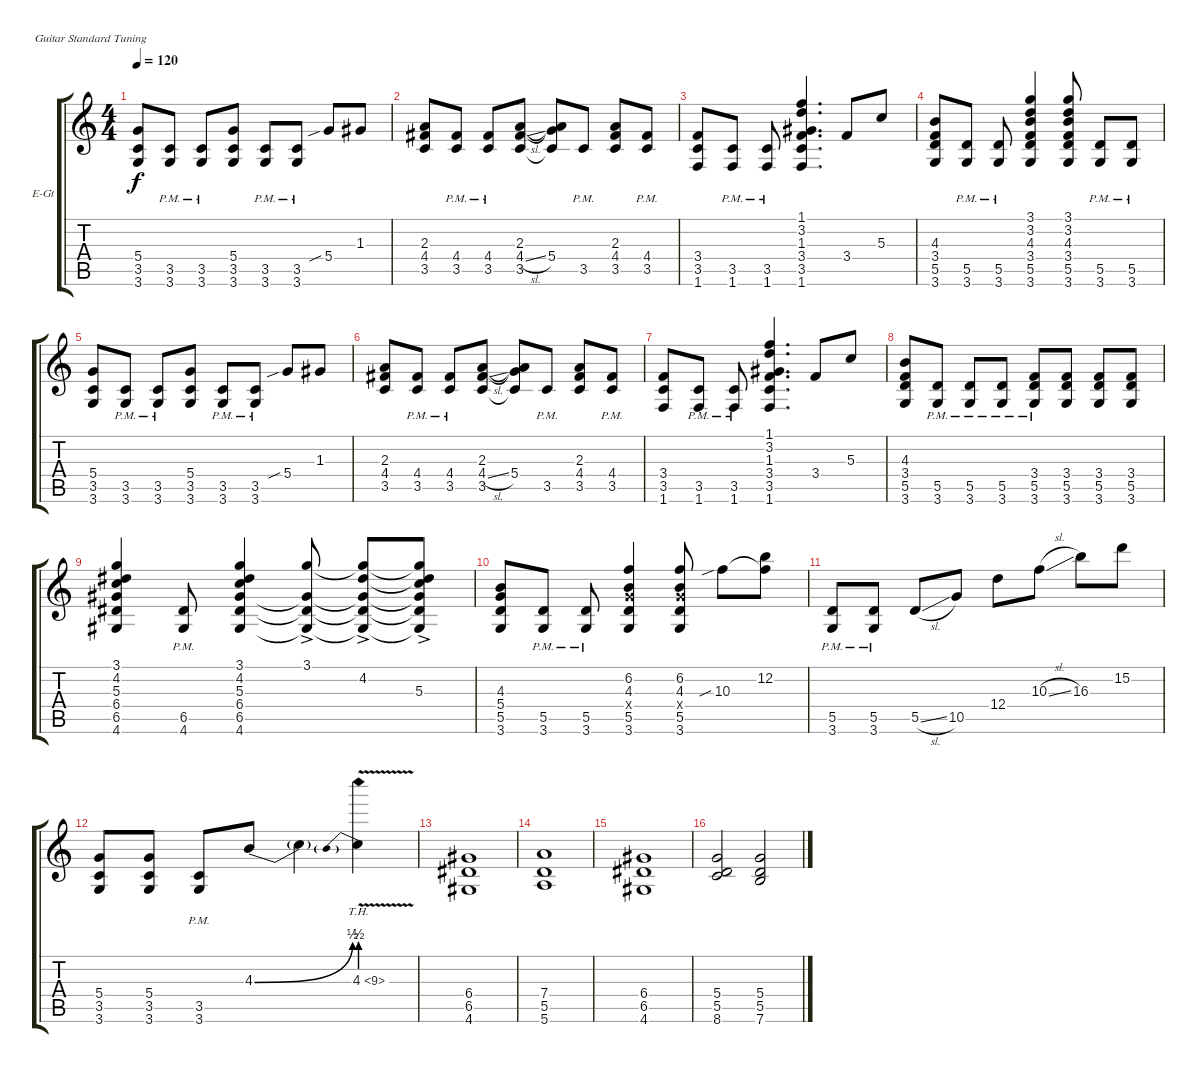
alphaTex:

\defaultSystemsLayout 4
\bracketExtendMode groupsimilarinstruments
\firstSystemTrackNameOrientation horizontal
\otherSystemsTrackNameOrientation horizontal
\track ("Electric Guitar" "E-Gt") {instrument distortionguitar}
\staff {score tabs}
\tuning (E4 B3 G3 D3 A2 E2)
\ts (4 4)
\tempo 120
\clef g2
\scale
0.485477
\ks c
(3.5 5.4 3.6).8{dy f instrument distortionguitar} (3.5{pm} 3.6{pm}).8 (3.5{pm} 3.6{pm}).8 (3.5 5.4 3.6).8 (3.6{pm} 3.5{pm}).8 (3.5{pm} 3.6{pm}).8 5.4{sib}.8 1.3.8 |
\scale
0.257261 (3.5 4.4 2.3).8 (3.5{pm} 4.4{pm}).8 (3.5{pm} 4.4{pm}).8 (3.5 4.4{sl} 2.3).8 (5.4 3.5{t} 2.3{t}).8 3.5{pm}.8 (3.5 4.4 2.3).8 (3.5{pm} 4.4{pm}).8 |
\scale
0.257261 (1.6 3.5 3.4).8 (1.6{pm} 3.5{pm}).8 (1.6{pm} 3.5{pm}).8 (1.6 3.5 3.4 1.3 3.2 1.1).4{d} 3.4.8 5.3.8 |
\scale
0.333333 (4.3 3.4 5.5 3.6).8 (5.5{pm} 3.6{pm}).8 (5.5{pm} 3.6{pm}).8 (4.3 3.4 5.5 3.6 3.2 3.1).4 (4.3 3.4 5.5 3.6 3.1 3.2).8 (5.5{pm} 3.6{pm}).8 (5.5{pm} 3.6{pm}).8 |
\scale
0.333333 (3.5 5.4 3.6).8 (3.5{pm} 3.6{pm}).8 (3.5{pm} 3.6{pm}).8 (3.5 5.4 3.6).8 (3.6{pm} 3.5{pm}).8 (3.5{pm} 3.6{pm}).8 5.4{sib}.8 1.3.8 |
\scale
0.333333 (3.5 4.4 2.3).8 (3.5{pm} 4.4{pm}).8 (3.5{pm} 4.4{pm}).8 (3.5 4.4{sl} 2.3).8 (5.4 3.5{t} 2.3{t}).8 3.5{pm}.8 (3.5 4.4 2.3).8 (3.5{pm} 4.4{pm}).8 |
\scale
0.333333 (1.6 3.5 3.4).8 (1.6{pm} 3.5{pm}).8 (1.6{pm} 3.5{pm}).8 (1.6 3.5 3.4 1.3 3.2 1.1).4{d} 3.4.8 5.3.8 |
\scale
0.333333 (4.3 3.4 5.5 3.6).8 (5.5{pm} 3.6{pm}).8 (5.5{pm} 3.6{pm}).8 (5.5{pm} 3.6{pm}).8 (5.5{pm} 3.6{pm} 3.4).8 (5.5 3.6 3.4).8 (5.5 3.6 3.4).8 (5.5 3.6 3.4).8 |
\scale
0.333333 (4.6 6.5 5.3 6.4 4.2 3.1).4 (4.6{pm} 6.5{pm}).8 (4.6 6.5 5.3 6.4 4.2 3.1).4 (3.1{ac} 6.4{t} 6.5{t} 4.6{t}).8 (4.2{ac} 3.1{ac t} 6.4{t} 6.5{t} 4.6{t}).8 (5.3{ac} 3.1{ac t} 4.2{ac t} 6.4{t} 6.5{t} 4.6{t}).8 |
\scale
0.333333 (4.3 5.4 5.5 3.6).8 (3.6{pm} 5.5{pm}).8 (3.6{pm} 5.5{pm}).8 (3.6 5.5 5.4{x} 4.3 6.2).4 (3.6 5.5 5.4{x} 4.3 6.2).8 10.3{sib}.8 (12.2 10.3{t}).8 |
\scale
0.333333 (3.6{pm} 5.5{pm}).8 (3.6{pm} 5.5{pm}).8 5.5{sl}.8 10.5.8 12.4.8 10.3{sl}.8 16.3.8 15.2.8 |
\scale
0.333333 (3.6 3.5 5.4).8 (3.6 3.5 5.4).8 (3.5{pm} 3.6{pm}).8 4.3{be (bend 0 0 31.2 2)}.8 4.3{t}.4 4.3{be (prebend 0 2 60 2) th 5 v}.4 |
\scale
0.333333 (4.6 6.5 6.4).1 |
\scale
0.333333 (5.6 5.5 7.4).1 |
\scale
0.333333 (4.6 6.5 6.4).1 |
\scale
0.333333 (5.5 5.4 8.6).2 (5.5 5.4 7.6).2
